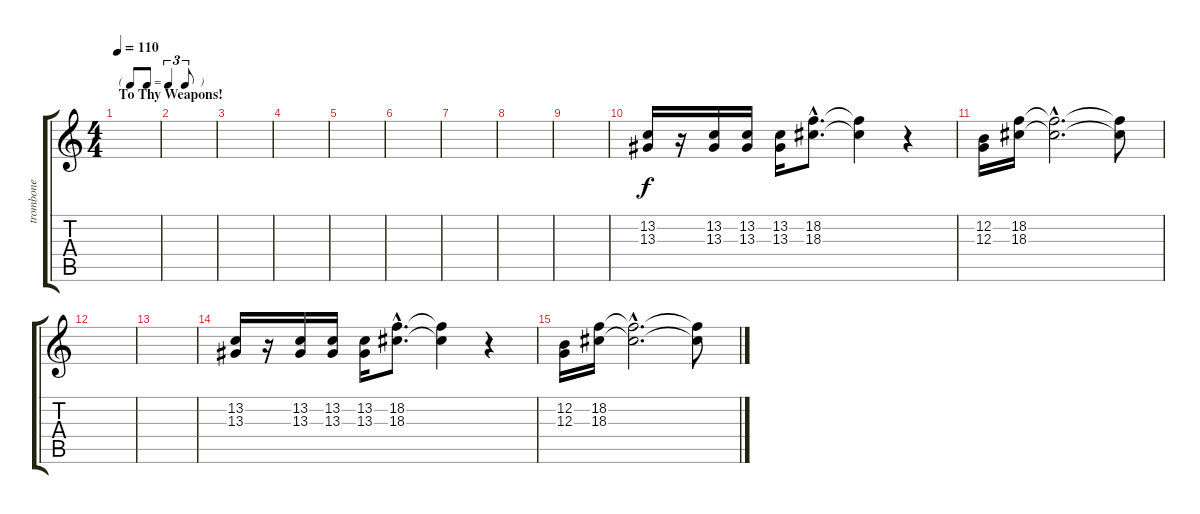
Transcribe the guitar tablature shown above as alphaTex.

\track ("trombone" "trombone") {instrument trombone}
\staff {score tabs}
\tuning (E4 B3 G3 D3 A2 E2) {hide}
\ts (4 4)
\tf triplet8th
\section ("" "To Thy Weapons!")
\tempo 110
\clef g2
\ks c
|
|
|
|
|
|
|
|
|
(13.2 13.3).16 r.16 (13.2 13.3).16 (13.2 13.3).16 (13.2 13.3).16 (18.2{hac} 18.3{hac}).8{d} (18.2{t} 18.3{t}).4 r.4 |
(12.2 12.3).16 (18.2 18.3).16 (18.2{hac t} 18.3{hac t}).2{d} (18.2{t} 18.3{t}).8 |
|
|
(13.2 13.3).16 r.16 (13.2 13.3).16 (13.2 13.3).16 (13.2 13.3).16 (18.2{hac} 18.3{hac}).8{d} (18.2{t} 18.3{t}).4 r.4 |
(12.2 12.3).16 (18.2 18.3).16 (18.2{hac t} 18.3{hac t}).2{d} (18.2{t} 18.3{t}).8
